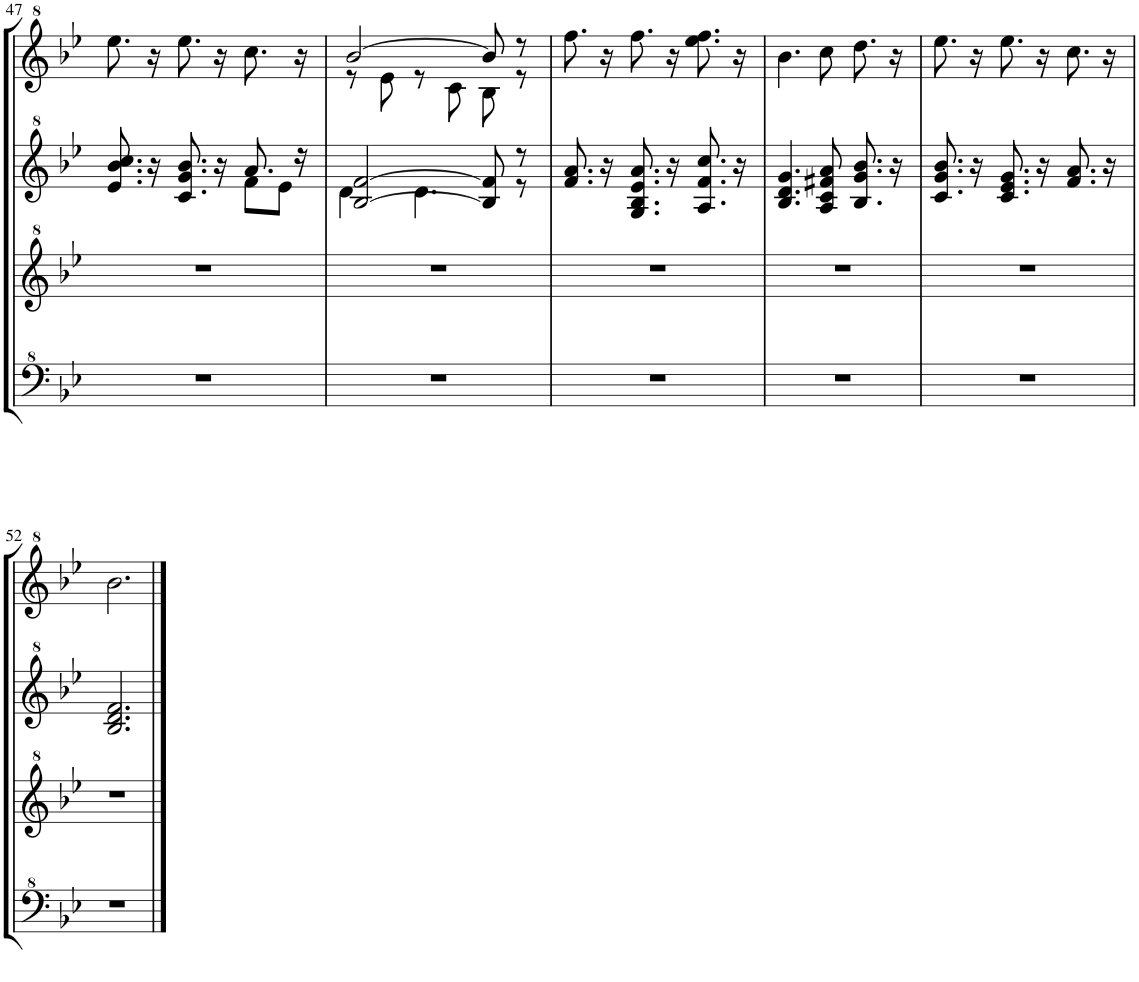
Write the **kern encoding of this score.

**kern	**kern
*part1	*part1
*staff2	*staff1
*I"Model III	*
!!LO:PB:g=z
*clefG^2	*clefG^2
*k[b-e-]	*k[b-e-]
*M3/4	*M3/4
=47	=47
*^	*
8.ee-/ 8.bb-/ 8.ccc/	2ryy	8.eee-\
16r	.	16r
8.cc/ 8.gg/ 8.bb-/	.	8.eee-\
16r	.	16r
8.aa/	8ff\L	8.ccc\
.	8ee-\J	.
16r	.	16r
=48	=48	=48
*	*	*^
[2b-/ [2ff/	4dd\	[2bb-/	8r
.	.	.	8ee-\
.	4.dd\	.	8r
.	.	.	8cc\
8b-/] 8ff/]	.	8bb-/]	8b-\
8r	8r	8r	8r
*v	*v	*	*
*	*v	*v
=49	=49
8.ff/ 8.aa/	8.fff\
16r	16r
8.g/ 8.b-/ 8.ee-/ 8.aa/	8.fff\
16r	16r
8.a/ 8.ff/ 8.ccc/	8.eee-\ 8.fff\
16r	16r
=50	=50
4.b-/ 4.dd/ 4.gg/	4.bb-\
8a/ 8cc/ 8ff#X/ 8aa/	8ccc\
8.b-/ 8.gg/ 8.bb-/	8.ddd\
16r	16r
=51	=51
8.cc/ 8.gg/ 8.bb-/	8.eee-\
16r	16r
8.cc/ 8.ee-/ 8.gg/	8.eee-\
16r	16r
8.ff/ 8.aa/	8.ccc\
16r	16r
!!LO:LB:g=z
=52	=52
2.b-/ 2.dd/ 2.ff/	2.bb-\
==	==
*-	*-
